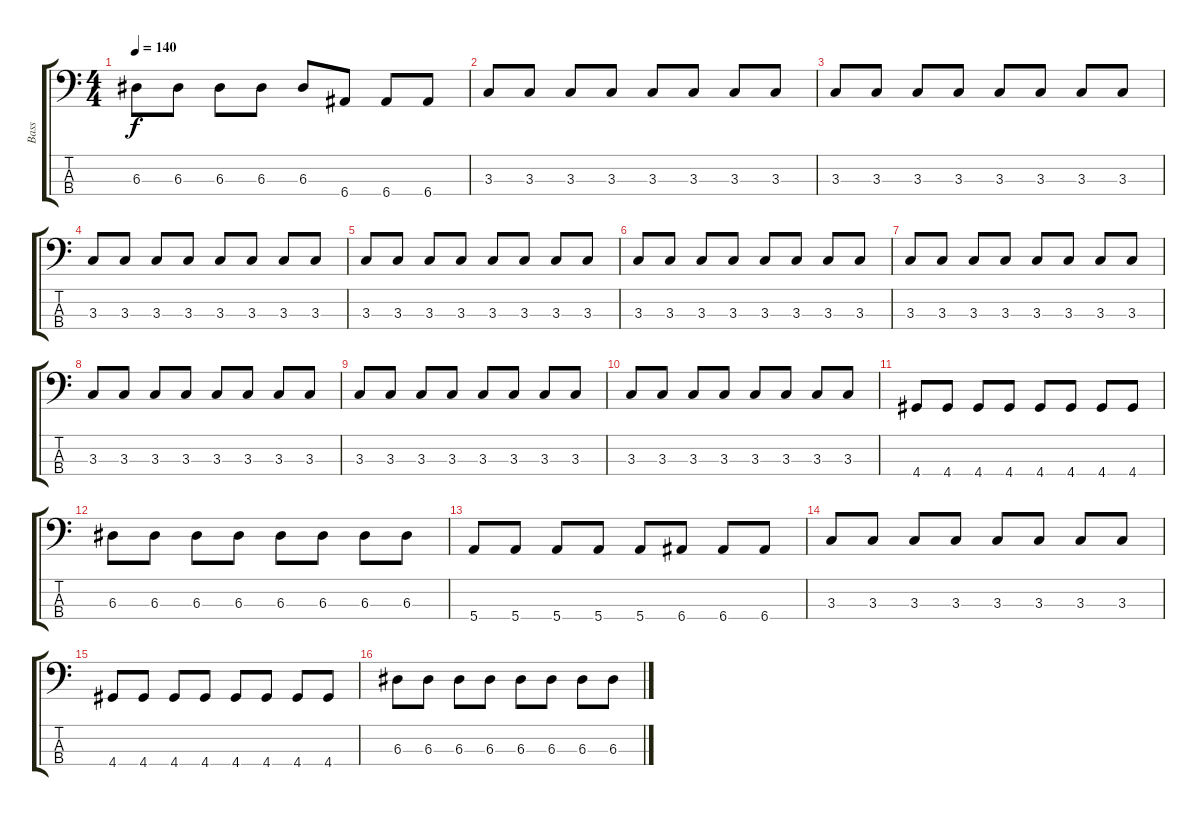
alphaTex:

\track ("Bass" "Bass") {instrument electricbasspick}
\staff {score tabs}
\tuning (G2 D2 A1 E1) {hide}
\ts (4 4)
\tempo 140
\clef f4
\ks c
6.3.8{dy f} 6.3.8 6.3.8 6.3.8 6.3.8 6.4.8 6.4.8 6.4.8 |
3.3.8 3.3.8 3.3.8 3.3.8 3.3.8 3.3.8 3.3.8 3.3.8 |
3.3.8 3.3.8 3.3.8 3.3.8 3.3.8 3.3.8 3.3.8 3.3.8 |
3.3.8 3.3.8 3.3.8 3.3.8 3.3.8 3.3.8 3.3.8 3.3.8 |
3.3.8 3.3.8 3.3.8 3.3.8 3.3.8 3.3.8 3.3.8 3.3.8 |
3.3.8 3.3.8 3.3.8 3.3.8 3.3.8 3.3.8 3.3.8 3.3.8 |
3.3.8 3.3.8 3.3.8 3.3.8 3.3.8 3.3.8 3.3.8 3.3.8 |
3.3.8 3.3.8 3.3.8 3.3.8 3.3.8 3.3.8 3.3.8 3.3.8 |
3.3.8 3.3.8 3.3.8 3.3.8 3.3.8 3.3.8 3.3.8 3.3.8 |
3.3.8 3.3.8 3.3.8 3.3.8 3.3.8 3.3.8 3.3.8 3.3.8 |
4.4.8 4.4.8 4.4.8 4.4.8 4.4.8 4.4.8 4.4.8 4.4.8 |
6.3.8 6.3.8 6.3.8 6.3.8 6.3.8 6.3.8 6.3.8 6.3.8 |
5.4.8 5.4.8 5.4.8 5.4.8 5.4.8 6.4.8 6.4.8 6.4.8 |
3.3.8 3.3.8 3.3.8 3.3.8 3.3.8 3.3.8 3.3.8 3.3.8 |
4.4.8 4.4.8 4.4.8 4.4.8 4.4.8 4.4.8 4.4.8 4.4.8 |
6.3.8 6.3.8 6.3.8 6.3.8 6.3.8 6.3.8 6.3.8 6.3.8
